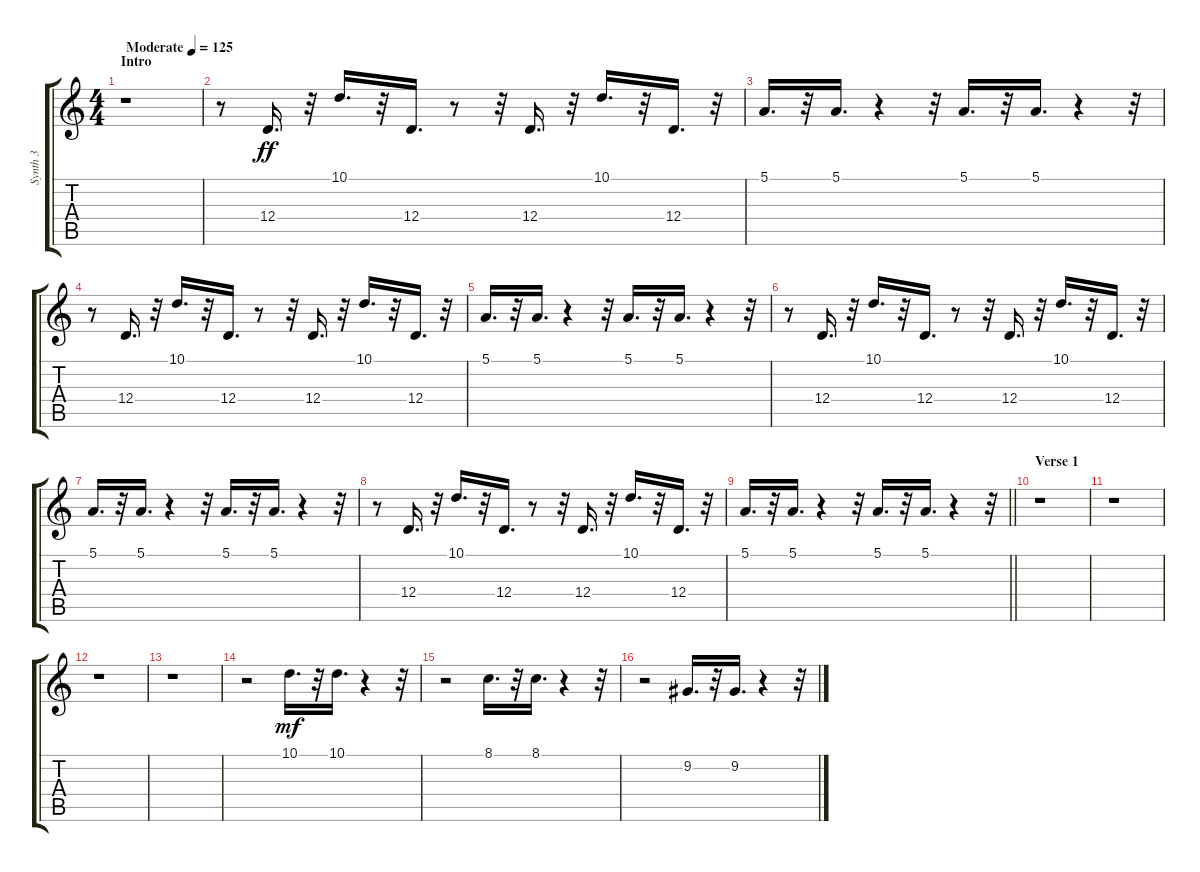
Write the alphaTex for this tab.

\track ("Synth 3" "Synth 3") {instrument lead1square}
\staff {score tabs}
\tuning (E4 B3 G3 D3 A2 E2) {hide}
\ts (4 4)
\section ("" "Intro")
\tempo (125 "Moderate")
\clef g2
\ks c
r.1{dy ff instrument lead1square} |
r.8 12.4.16{d} r.32 10.1.16{d} r.32 12.4.16{d} r.8 r.32 12.4.16{d} r.32 10.1.16{d} r.32 12.4.16{d} r.32 |
5.1.16{d} r.32 5.1.16{d} r.4 r.32 5.1.16{d} r.32 5.1.16{d} r.4 r.32 |
r.8 12.4.16{d} r.32 10.1.16{d} r.32 12.4.16{d} r.8 r.32 12.4.16{d} r.32 10.1.16{d} r.32 12.4.16{d} r.32 |
5.1.16{d} r.32 5.1.16{d} r.4 r.32 5.1.16{d} r.32 5.1.16{d} r.4 r.32 |
r.8 12.4.16{d} r.32 10.1.16{d} r.32 12.4.16{d} r.8 r.32 12.4.16{d} r.32 10.1.16{d} r.32 12.4.16{d} r.32 |
5.1.16{d} r.32 5.1.16{d} r.4 r.32 5.1.16{d} r.32 5.1.16{d} r.4 r.32 |
r.8 12.4.16{d} r.32 10.1.16{d} r.32 12.4.16{d} r.8 r.32 12.4.16{d} r.32 10.1.16{d} r.32 12.4.16{d} r.32 |
\barLineRight lightlight
5.1.16{d} r.32 5.1.16{d} r.4 r.32 5.1.16{d} r.32 5.1.16{d} r.4 r.32 |
\section ("" "Verse 1")
r.1 |
r.1 |
r.1 |
r.1 |
r.2 10.1.16{d dy mf} r.32 10.1.16{d} r.4 r.32 |
r.2 8.1.16{d} r.32 8.1.16{d} r.4 r.32 |
r.2 9.2.16{d} r.32 9.2.16{d} r.4 r.32
